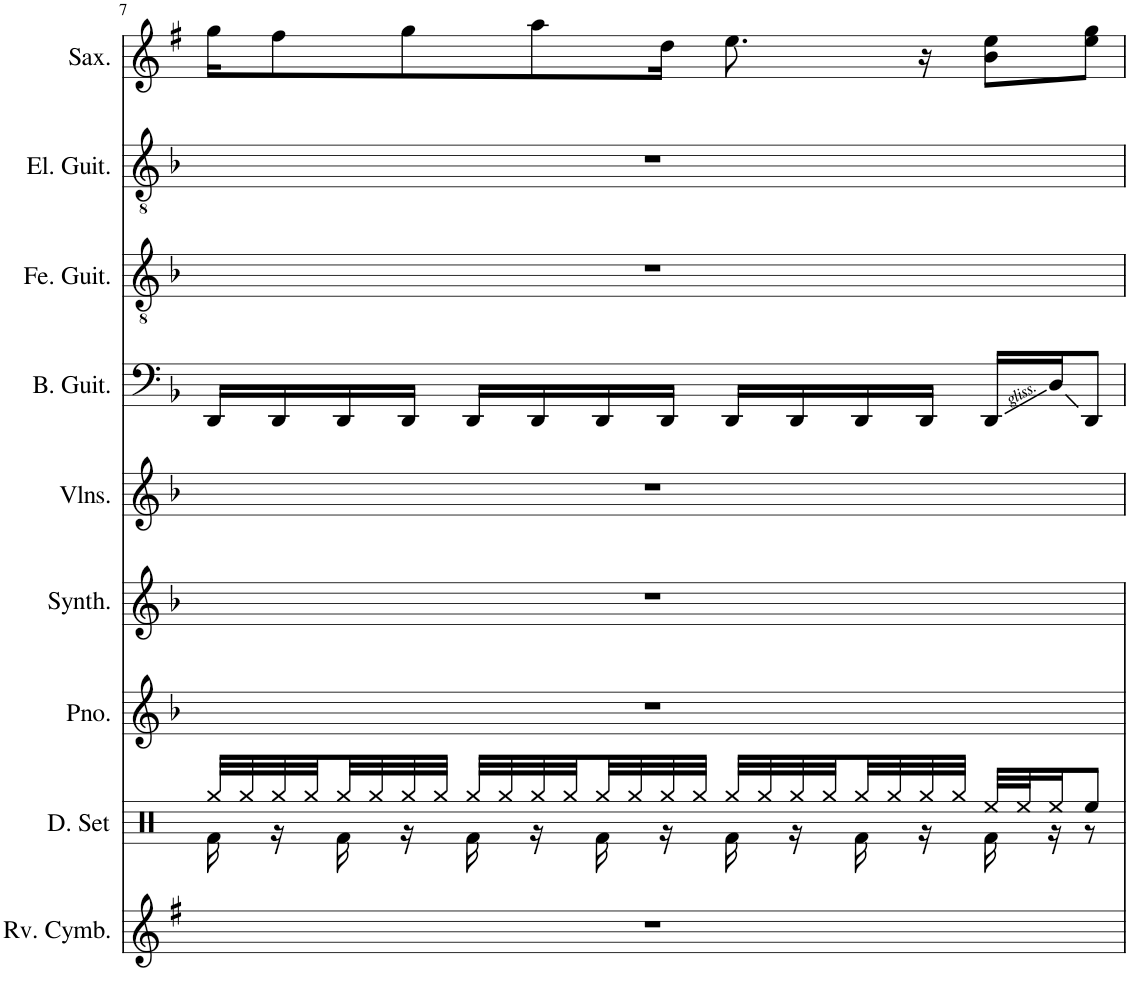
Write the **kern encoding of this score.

**kern	**kern	**kern	**kern	**kern	**kern	**kern	**kern	**kern
*part9	*part8	*part7	*part6	*part5	*part4	*part3	*part2	*part1
*staff9	*staff8	*staff7	*staff6	*staff5	*staff4	*staff3	*staff2	*staff1
*I"Reverse Cymbal	*I"Drumset	*I"Piano	*I"Effect Synthesizer	*I"Violins	*I"Bass Guitar	*I"Feedback Guitar	*I"Electric Guitar	*I"Saxophone
*I'Rv. Cymb.	*I'D. Set	*I'Pno.	*I'Synth.	*I'Vlns.	*I'B. Guit.	*I'Fe. Guit.	*I'El. Guit.	*I'Sax.
!!LO:PB:g=z
*clefG2	*clefX	*clefG2	*clefG2	*clefG2	*clefF4	*clefGv2	*clefGv2	*clefG2
*Trd1c2	*	*	*	*	*Trd7c12	*	*	*Trd8c14
*k[f#]	*k[]	*k[b-]	*k[b-]	*k[b-]	*k[b-]	*k[b-]	*k[b-]	*k[f#]
*M4/4	*M4/4	*M4/4	*M4/4	*M4/4	*M4/4	*M4/4	*M4/4	*M4/4
=7	=7	=7	=7	=7	=7	=7	=7	=7
*	*^	*	*	*	*	*	*	*
1r	32Rgg/LLL	16Rf\	1r	1r	1r	16DD/LL	1r	1r	16gg\KL
.	32Rgg/	.	.	.	.	.	.	.	.
.	32Rgg/	16r	.	.	.	16DD/	.	.	8ff#\
.	32Rgg/	.	.	.	.	.	.	.	.
.	32Rgg/	16Rf\	.	.	.	16DD/	.	.	.
.	32Rgg/	.	.	.	.	.	.	.	.
.	32Rgg/	16r	.	.	.	16DD/JJ	.	.	8gg\
.	32Rgg/JJJ	.	.	.	.	.	.	.	.
.	32Rgg/LLL	16Rf\	.	.	.	16DD/LL	.	.	.
.	32Rgg/	.	.	.	.	.	.	.	.
.	32Rgg/	16r	.	.	.	16DD/	.	.	8aa\
.	32Rgg/	.	.	.	.	.	.	.	.
.	32Rgg/	16Rf\	.	.	.	16DD/	.	.	.
.	32Rgg/	.	.	.	.	.	.	.	.
.	32Rgg/	16r	.	.	.	16DD/JJ	.	.	16dd\Jk
.	32Rgg/JJJ	.	.	.	.	.	.	.	.
.	32Rgg/LLL	16Rf\	.	.	.	16DD/LL	.	.	8.ee\
.	32Rgg/	.	.	.	.	.	.	.	.
.	32Rgg/	16r	.	.	.	16DD/	.	.	.
.	32Rgg/	.	.	.	.	.	.	.	.
.	32Rgg/	16Rf\	.	.	.	16DD/	.	.	.
.	32Rgg/	.	.	.	.	.	.	.	.
.	32Rgg/	16r	.	.	.	16DD/JJ	.	.	16r
.	32Rgg/JJJ	.	.	.	.	.	.	.	.
.	32Ree/LLL	16Rf\	.	.	.	16DD/LL	.	.	8b\ 8ee\L
.	32Ree/J	.	.	.	.	.	.	.	.
.	16Ree/J	16r	.	.	.	16D/J	.	.	.
.	8Ree/J	8r	.	.	.	8DD/J	.	.	8ee\ 8gg\J
*	*v	*v	*	*	*	*	*	*	*
=	=	=	=	=	=	=	=	=
*-	*-	*-	*-	*-	*-	*-	*-	*-
